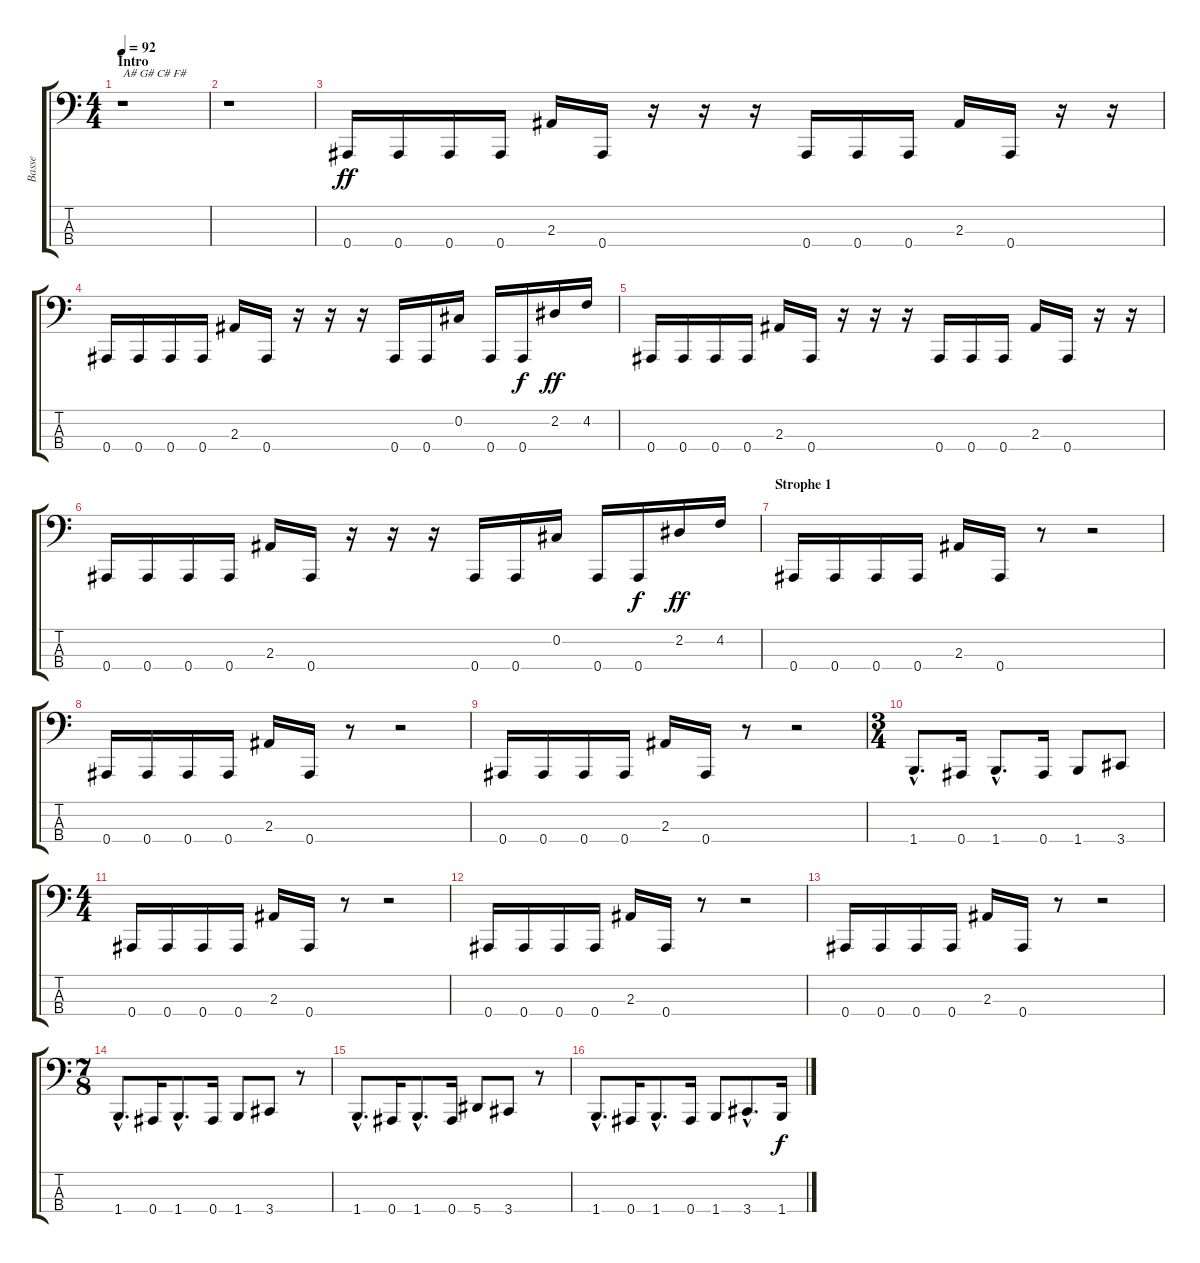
\track ("Basse" "Basse") {instrument electricbassfinger}
\staff {score tabs}
\tuning (Gb2 Db2 Ab1 Bb0) {hide}
\ts (4 4)
\section ("" "Intro")
\tempo 92
\clef f4
\ks c
r.1{txt "A# G# C# F#" dy ff instrument electricbassfinger} |
r.1 |
0.4.16 0.4.16 0.4.16 0.4.16 2.3.16 0.4.16 r.16 r.16 r.16 0.4.16 0.4.16 0.4.16 2.3.16 0.4.16 r.16 r.16 |
0.4.16 0.4.16 0.4.16 0.4.16 2.3.16 0.4.16 r.16 r.16 r.16 0.4.16 0.4.16 0.2.16 0.4.16 0.4.16{dy f} 2.2.16{dy ff} 4.2.16 |
0.4.16 0.4.16 0.4.16 0.4.16 2.3.16 0.4.16 r.16 r.16 r.16 0.4.16 0.4.16 0.4.16 2.3.16 0.4.16 r.16 r.16 |
0.4.16 0.4.16 0.4.16 0.4.16 2.3.16 0.4.16 r.16 r.16 r.16 0.4.16 0.4.16 0.2.16 0.4.16 0.4.16{dy f} 2.2.16{dy ff} 4.2.16 |
\section ("" "Strophe 1")
0.4.16 0.4.16 0.4.16 0.4.16 2.3.16 0.4.16 r.8 r.2 |
0.4.16 0.4.16 0.4.16 0.4.16 2.3.16 0.4.16 r.8 r.2 |
0.4.16 0.4.16 0.4.16 0.4.16 2.3.16 0.4.16 r.8 r.2 |
\ts (3 4)
1.4{hac}.8{d} 0.4.16 1.4{hac}.8{d} 0.4.16 1.4.8 3.4.8 |
\ts (4 4)
0.4.16 0.4.16 0.4.16 0.4.16 2.3.16 0.4.16 r.8 r.2 |
0.4.16 0.4.16 0.4.16 0.4.16 2.3.16 0.4.16 r.8 r.2 |
0.4.16 0.4.16 0.4.16 0.4.16 2.3.16 0.4.16 r.8 r.2 |
\ts (7 8)
1.4{hac}.8{d} 0.4.16 1.4{hac}.8{d} 0.4.16 1.4.8 3.4.8 r.8 |
1.4{hac}.8{d} 0.4.16 1.4{hac}.8{d} 0.4.16 5.4.8 3.4.8 r.8 |
1.4{hac}.8{d} 0.4.16 1.4{hac}.8{d} 0.4.16 1.4.8 3.4{hac}.8{d} 1.4.16{dy f}
